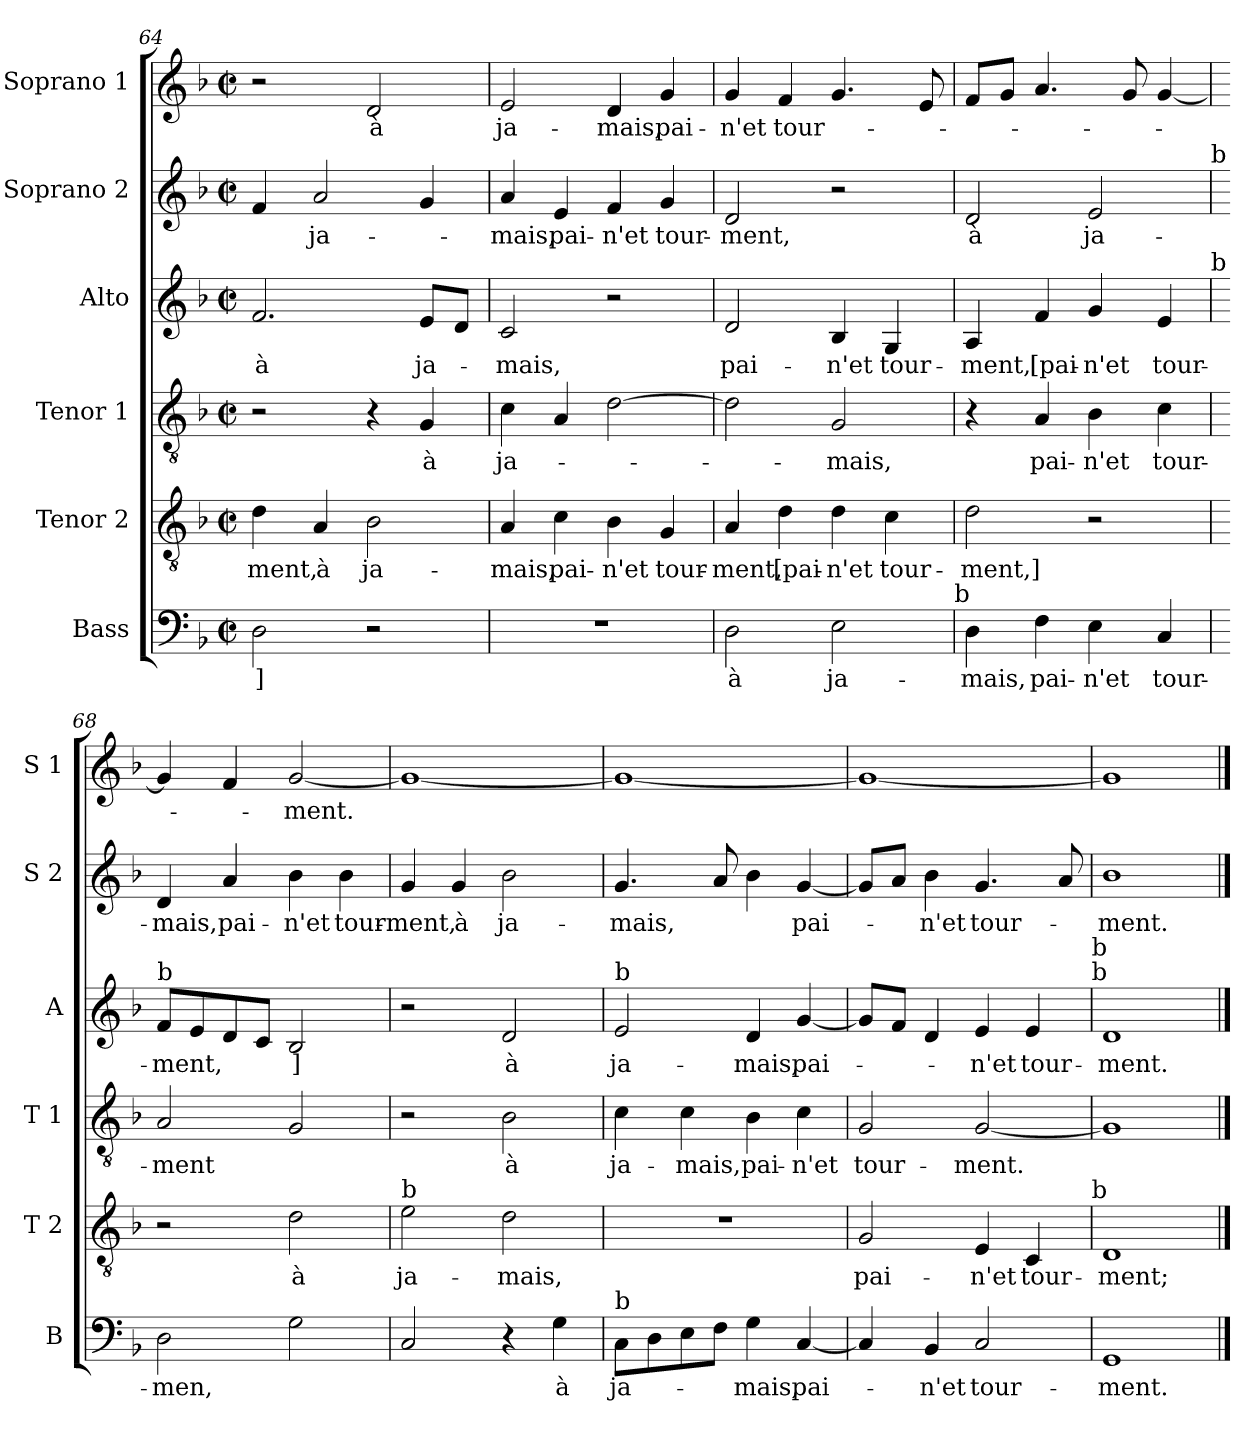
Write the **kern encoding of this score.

**kern	**text	**kern	**text	**kern	**text	**kern	**text	**kern	**text	**kern	**text
*part6	*part6	*part5	*part5	*part4	*part4	*part3	*part3	*part2	*part2	*part1	*part1
*staff6	*staff6	*staff5	*staff5	*staff4	*staff4	*staff3	*staff3	*staff2	*staff2	*staff1	*staff1
*I"Bass	*	*I"Tenor 2	*	*I"Tenor 1	*	*I"Alto	*	*I"Soprano 2	*	*I"Soprano 1	*
*I'B	*	*I'T 2	*	*I'T 1	*	*I'A	*	*I'S 2	*	*I'S 1	*
*clefF4	*	*clefGv2	*	*clefGv2	*	*clefG2	*	*clefG2	*	*clefG2	*
*k[b-]	*	*k[b-]	*	*k[b-]	*	*k[b-]	*	*k[b-]	*	*k[b-]	*
*F:	*	*F:	*	*F:	*	*F:	*	*F:	*	*F:	*
*M2/2	*	*M2/2	*	*M2/2	*	*M2/2	*	*M2/2	*	*M2/2	*
*met(c|)	*	*met(c|)	*	*met(c|)	*	*met(c|)	*	*met(c|)	*	*met(c|)	*
=64	=64	=64	=64	=64	=64	=64	=64	=64	=64	=64	=64
2D\	]	4d\	-ment,	2r	.	2.f/	à	4f/	.	2r	.
.	.	4A/	à	.	.	.	.	2a/	ja-	.	.
2r	.	2B-\	ja-	4r	.	.	.	.	.	2d/	à
.	.	.	.	4G/	à	8e/L	ja-	4g/	.	.	.
.	.	.	.	.	.	8d/J	.	.	.	.	.
=65	=65	=65	=65	=65	=65	=65	=65	=65	=65	=65	=65
1r	.	4A/	-mais,	4c\	ja-	2c/	-mais,	4a/	-mais,	2e/	ja-
.	.	4c\	pai-	4A/	.	.	.	4e/	pai-	.	.
.	.	4B-\	-n'et	[2d\	.	2r	.	4f/	-n'et	4d/	-mais,
.	.	4G/	tour-	.	.	.	.	4g/	tour-	4g/	pai-
=66	=66	=66	=66	=66	=66	=66	=66	=66	=66	=66	=66
2D\	à	4A/	-ment,	2d\]	.	2d/	pai-	2d/	-ment,	4g/	-n'et
.	.	4d\	[pai-	.	.	.	.	.	.	4f/	tour-
2E\	ja-	4d\	-n'et	2G/	-mais,	4B-/	-n'et	2r	.	4.g/	.
.	.	4c\	tour-	.	.	4G/	tour-	.	.	.	.
.	.	.	.	.	.	.	.	.	.	8e/	.
!LO:TX:a:t=b	!	!	!	!	!	!	!	!	!	!	!
!!LO:LB:g=z
=67	=67	=67	=67	=67	=67	=67	=67	=67	=67	=67	=67
4D\	-mais,	2d\	-ment,]	4r	.	4A/	-ment,	2d/	à	8f/L	.
.	.	.	.	.	.	.	.	.	.	8g/J	.
4F\	pai-	.	.	4A/	pai-	4f/	[pai-	.	.	4.a/	.
4E\	-n'et	2r	.	4B-\	-n'et	4g/	-n'et	2e/	ja-	.	.
.	.	.	.	.	.	.	.	.	.	8g/	.
4C/	tour-	.	.	4c\	tour-	4e/	tour-	.	.	[4g/	.
!	!	!	!	!	!	!	!	!LO:TX:a:t=b	!	!	!
!	!	!	!	!	!	!LO:TX:a:t=b	!	!	!	!	!
=68	=68	=68	=68	=68	=68	=68	=68	=68	=68	=68	=68
!	!	!	!	!	!	!LO:TX:a:t=b	!	!	!	!	!
2D\	-men,	2r	.	2A/	-ment	8f/L	-ment,	4d/	-mais,	4g/]	.
.	.	.	.	.	.	8e/	.	.	.	.	.
.	.	.	.	.	.	8d/	.	4a/	pai-	4f/	.
.	.	.	.	.	.	8c/J	.	.	.	.	.
2G\	.	2d\	à	2G/	.	2B-/	]	4b-\	-n'et	[2g/	-ment.
.	.	.	.	.	.	.	.	4b-\	tour-	.	.
=69	=69	=69	=69	=69	=69	=69	=69	=69	=69	=69	=69
!	!	!LO:TX:a:t=b	!	!	!	!	!	!	!	!	!
2C/	.	2e\	ja-	2r	.	2r	.	4g/	-ment,	1g_	.
.	.	.	.	.	.	.	.	4g/	à	.	.
4r	.	2d\	-mais,	2B-\	à	2d/	à	2b-\	ja-	.	.
4G\	à	.	.	.	.	.	.	.	.	.	.
=70	=70	=70	=70	=70	=70	=70	=70	=70	=70	=70	=70
!	!	!	!	!	!	!LO:TX:a:t=b	!	!	!	!	!
!LO:TX:a:t=b	!	!	!	!	!	!	!	!	!	!	!
8C\L	ja-	1r	.	4c\	ja-	2e/	ja-	4.g/	-mais,	1g_	.
8D\	.	.	.	.	.	.	.	.	.	.	.
8E\	.	.	.	4c\	-mais,	.	.	.	.	.	.
8F\J	.	.	.	.	.	.	.	8a/	.	.	.
4G\	-mais,	.	.	4B-\	pai-	4d/	-mais,	4b-\	.	.	.
[4C/	pai-	.	.	4c\	-n'et	[4g/	pai-	[4g/	pai-	.	.
=71	=71	=71	=71	=71	=71	=71	=71	=71	=71	=71	=71
4C/]	.	2G/	pai-	2G/	tour-	8g/L]	.	8g/L]	.	1g_	.
.	.	.	.	.	.	8f/J	.	8a/J	.	.	.
4BB-/	-n'et	.	.	.	.	4d/	.	4b-\	-n'et	.	.
2C/	tour-	4E/	-n'et	[2G/	-ment.	4e/	-n'et	4.g/	tour-	.	.
.	.	4C/	tour-	.	.	4e/	tour-	.	.	.	.
.	.	.	.	.	.	.	.	8a/	.	.	.
!	!	!	!	!	!	!LO:TX:a:t=b	!	!	!	!	!
!	!	!	!	!	!	!LO:TX:a:t=b	!	!	!	!	!
!	!	!LO:TX:a:t=b	!	!	!	!	!	!	!	!	!
=72	=72	=72	=72	=72	=72	=72	=72	=72	=72	=72	=72
1GG	-ment.	1D	-ment;	1G]	.	1d	-ment.	1b-	-ment.	1g]	.
==	==	==	==	==	==	==	==	==	==	==	==
*-	*-	*-	*-	*-	*-	*-	*-	*-	*-	*-	*-
